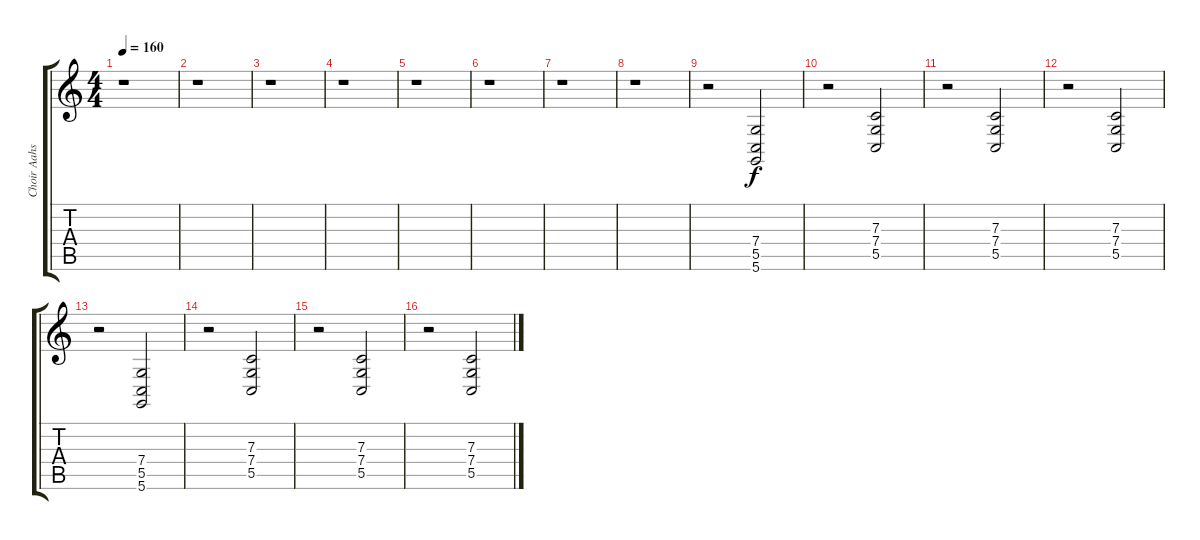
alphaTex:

\track ("Choir Aahs" "Choir Aahs") {instrument choiraahs}
\staff {score tabs}
\tuning (D4 A3 F3 C3 G2 D2) {hide}
\ts (4 4)
\tempo 160
\clef g2
\ks c
r.1{dy f} |
r.1 |
r.1 |
r.1 |
r.1 |
r.1 |
r.1 |
r.1 |
r.2 (7.4 5.5 5.6).2{volume 16} |
r.2 (7.3 7.4 5.5).2 |
r.2 (7.3 7.4 5.5).2 |
r.2 (7.3 7.4 5.5).2 |
r.2 (7.4 5.5 5.6).2 |
r.2 (7.3 7.4 5.5).2 |
r.2 (7.3 7.4 5.5).2 |
r.2 (7.3 7.4 5.5).2
